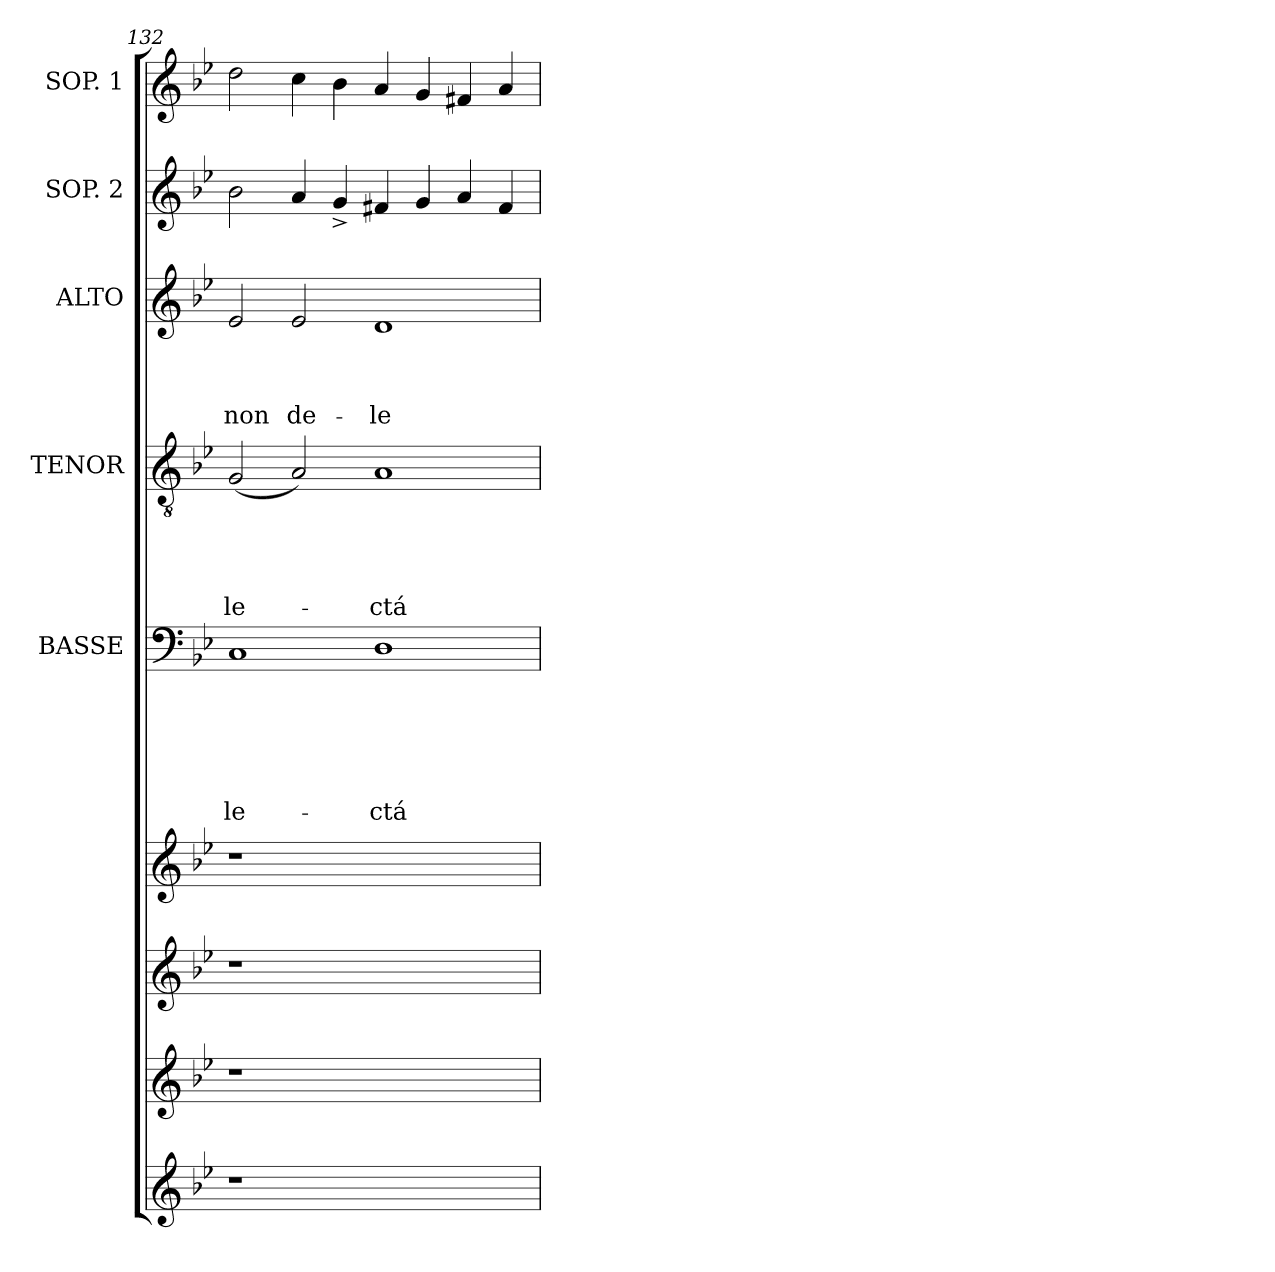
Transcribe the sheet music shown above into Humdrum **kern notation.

**kern	**kern	**kern	**kern	**kern	**text	**text	**text	**text	**text	**text	**kern	**text	**text	**text	**text	**text	**kern	**text	**text	**text	**text	**kern	**kern
*part9	*part8	*part7	*part6	*part5	*part5	*part5	*part5	*part5	*part5	*part5	*part4	*part4	*part4	*part4	*part4	*part4	*part3	*part3	*part3	*part3	*part3	*part2	*part1
*staff9	*staff8	*staff7	*staff6	*staff5	*staff5	*staff5	*staff5	*staff5	*staff5	*staff5	*staff4	*staff4	*staff4	*staff4	*staff4	*staff4	*staff3	*staff3	*staff3	*staff3	*staff3	*staff2	*staff1
*	*	*	*	*I"BASSE	*	*	*	*	*	*	*I"TENOR	*	*	*	*	*	*I"ALTO	*	*	*	*	*I"SOP. 2	*I"SOP. 1
*	*	*	*	*I'BAS.	*	*	*	*	*	*	*I'TEN.	*	*	*	*	*	*I'ALT.	*	*	*	*	*I'SOP. 2	*I'SOP. 1
*clefG2	*clefG2	*clefG2	*clefG2	*clefF4	*	*	*	*	*	*	*clefGv2	*	*	*	*	*	*clefG2	*	*	*	*	*clefG2	*clefG2
*k[b-e-]	*k[b-e-]	*k[b-e-]	*k[b-e-]	*k[b-e-]	*	*	*	*	*	*	*k[b-e-]	*	*	*	*	*	*k[b-e-]	*	*	*	*	*k[b-e-]	*k[b-e-]
*B-:	*B-:	*B-:	*B-:	*B-:	*	*	*	*	*	*	*B-:	*	*	*	*	*	*B-:	*	*	*	*	*B-:	*B-:
=132	=132	=132	=132	=132	=132	=132	=132	=132	=132	=132	=132	=132	=132	=132	=132	=132	=132	=132	=132	=132	=132	=132	=132
!	!	!	!	!	!	!	!	!	!	!LO:LY:b	!	!	!	!	!	!LO:LY:b	!	!	!	!	!LO:LY:b	!	!
1r	1r	1r	1r	1C	.	.	.	.	.	-le-	(<2G/	.	.	.	.	-le-	2e-/	.	.	.	non	2b-\	2dd\
!	!	!	!	!	!	!	!	!	!	!	!	!	!	!	!	!	!	!	!	!	!LO:LY:b	!	!
.	.	.	.	.	.	.	.	.	.	.	2A/)	.	.	.	.	.	2e-/	.	.	.	de-	4a/	4cc\
.	.	.	.	.	.	.	.	.	.	.	.	.	.	.	.	.	.	.	.	.	.	4g^</	4b-\
!	!	!	!	!	!	!	!	!	!	!LO:LY:b	!	!	!	!	!	!LO:LY:b	!	!	!	!	!LO:LY:b	!	!
1ryy	1ryy	1ryy	1ryy	1D	.	.	.	.	.	-ctá-	1A	.	.	.	.	-ctá-	1d	.	.	.	-le-	4f#X/	4a/
.	.	.	.	.	.	.	.	.	.	.	.	.	.	.	.	.	.	.	.	.	.	4g/	4g/
.	.	.	.	.	.	.	.	.	.	.	.	.	.	.	.	.	.	.	.	.	.	4a/	4f#X/
.	.	.	.	.	.	.	.	.	.	.	.	.	.	.	.	.	.	.	.	.	.	4f#/	4a/
=	=	=	=	=	=	=	=	=	=	=	=	=	=	=	=	=	=	=	=	=	=	=	=
*-	*-	*-	*-	*-	*-	*-	*-	*-	*-	*-	*-	*-	*-	*-	*-	*-	*-	*-	*-	*-	*-	*-	*-
